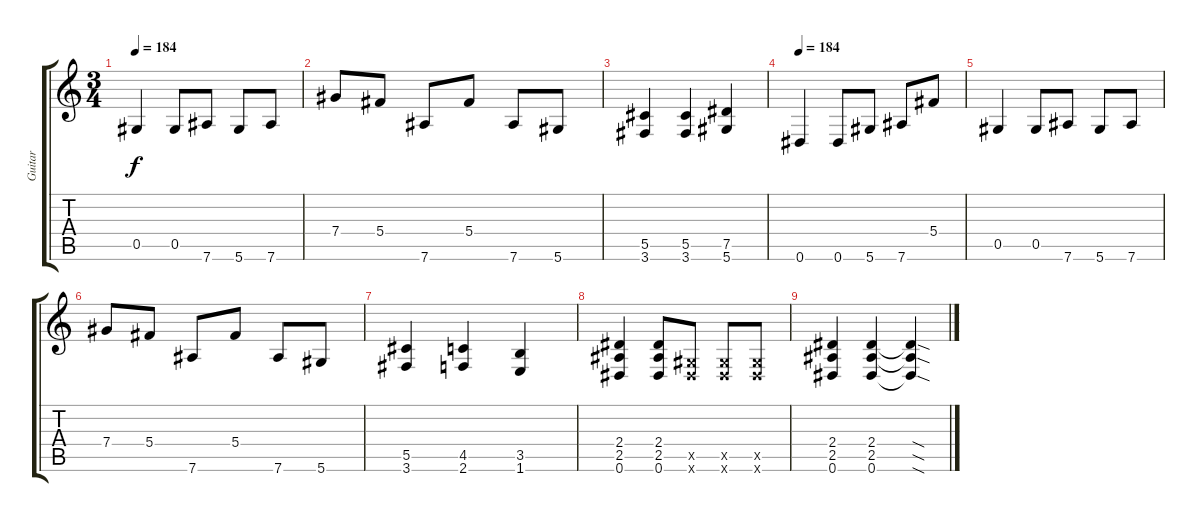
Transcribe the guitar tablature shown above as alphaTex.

\track ("Guitar" "Guitar") {instrument distortionguitar}
\staff {score tabs}
\tuning (Eb4 Bb3 Gb3 Db3 Ab2 Eb2) {hide}
\ts (3 4)
\tempo 184
\clef g2
\ks c
0.5.4{dy f} 0.5.8 7.6.8 5.6.8 7.6.8 |
7.4.8 5.4.8 7.6.8 5.4.8 7.6.8 5.6.8 |
(5.5 3.6).4 (5.5 3.6).4 (7.5 5.6).4 |
\tempo 184
0.6.4 0.6.8 5.6.8 7.6.8 5.4.8 |
0.5.4 0.5.8 7.6.8 5.6.8 7.6.8 |
7.4.8 5.4.8 7.6.8 5.4.8 7.6.8 5.6.8 |
(5.5 3.6).4 (4.5 2.6).4 (3.5 1.6).4 |
(2.4 2.5 0.6).4 (2.4 2.5 0.6).8 (0.5{x} 0.6{x}).8 (0.5{x} 0.6{x}).8 (0.5{x} 0.6{x}).8 |
(2.4 2.5 0.6).4 (2.4 2.5 0.6).4 (2.4{sod t} 2.5{sod t} 0.6{sod t}).4
